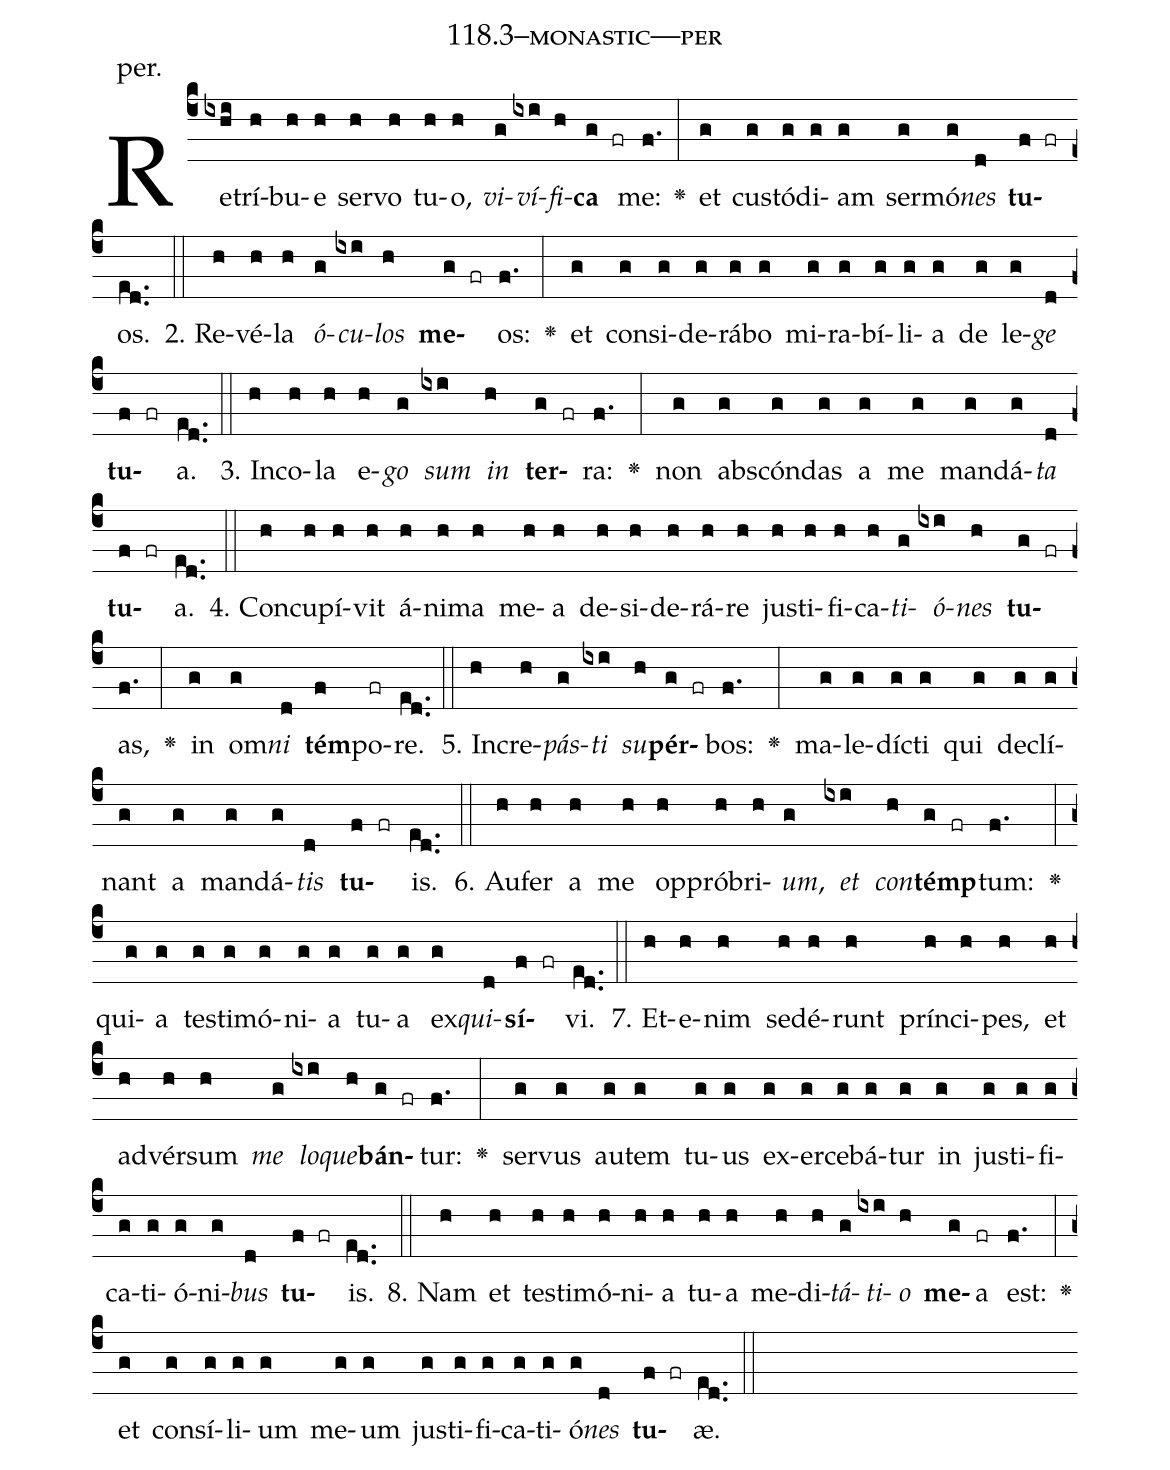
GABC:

name: 118.3--monastic---per;
annotation: per.;
%%
(c4)Re(ixhi)trí(h)bu(h)e(h) ser(h)vo(h) tu(h)o,(h) <i>vi</i>(g)<i>ví</i>(ixi)<i>fi</i>(h)<b>ca</b>(g fr) me:(f.) <v>\greheightstar</v>(:) et(g) cus(g)tó(g)di(g)am(g) ser(g)mó(g)<i>nes</i>(d) <b>tu</b>(f fr)os.(ed..) (::)
2. Re(h)vé(h)la(h) <i>ó</i>(g)<i>cu</i>(ixi)<i>los</i>(h) <b>me</b>(g fr)os:(f.) <v>\greheightstar</v>(:) et(g) con(g)si(g)de(g)rá(g)bo(g) mi(g)ra(g)bí(g)li(g)a(g) de(g) le(g)<i>ge</i>(d) <b>tu</b>(f fr)a.(ed..) (::)
3. In(h)co(h)la(h) e(h)<i>go</i>(g) <i>sum</i>(ixi) <i>in</i>(h) <b>ter</b>(g fr)ra:(f.) <v>\greheightstar</v>(:) non(g) abs(g)cón(g)das(g) a(g) me(g) man(g)dá(g)<i>ta</i>(d) <b>tu</b>(f fr)a.(ed..) (::)
4. Con(h)cu(h)pí(h)vit(h) á(h)ni(h)ma(h) me(h)a(h) de(h)si(h)de(h)rá(h)re(h) jus(h)ti(h)fi(h)ca(h)<i>ti</i>(g)<i>ó</i>(ixi)<i>nes</i>(h) <b>tu</b>(g fr)as,(f.) <v>\greheightstar</v>(:) in(g) om(g)<i>ni</i>(d) <b>tém</b>(f)po(fr)re.(ed..) (::)
5. In(h)cre(h)<i>pás</i>(g)<i>ti</i>(ixi) <i>su</i>(h)<b>pér</b>(g fr)bos:(f.) <v>\greheightstar</v>(:) ma(g)le(g)díc(g)ti(g) qui(g) de(g)clí(g)nant(g) a(g) man(g)dá(g)<i>tis</i>(d) <b>tu</b>(f fr)is.(ed..) (::)
6. Au(h)fer(h) a(h) me(h) op(h)pró(h)bri(h)<i>um</i>,(g) <i>et</i>(ixi) <i>con</i>(h)<b>témp</b>(g fr)tum:(f.) <v>\greheightstar</v>(:) qui(g)a(g) tes(g)ti(g)mó(g)ni(g)a(g) tu(g)a(g) ex(g)<i>qui</i>(d)<b>sí</b>(f fr)vi.(ed..) (::)
7. Et(h)e(h)nim(h) se(h)dé(h)runt(h) prín(h)ci(h)pes,(h) et(h) ad(h)vér(h)sum(h) <i>me</i>(g) <i>lo</i>(ixi)<i>que</i>(h)<b>bán</b>(g fr)tur:(f.) <v>\greheightstar</v>(:) ser(g)vus(g) au(g)tem(g) tu(g)us(g) ex(g)er(g)ce(g)bá(g)tur(g) in(g) jus(g)ti(g)fi(g)ca(g)ti(g)ó(g)ni(g)<i>bus</i>(d) <b>tu</b>(f fr)is.(ed..) (::)
8. Nam(h) et(h) tes(h)ti(h)mó(h)ni(h)a(h) tu(h)a(h) me(h)di(h)<i>tá</i>(g)<i>ti</i>(ixi)<i>o</i>(h) <b>me</b>(g)a(fr) est:(f.) <v>\greheightstar</v>(:) et(g) con(g)sí(g)li(g)um(g) me(g)um(g) jus(g)ti(g)fi(g)ca(g)ti(g)ó(g)<i>nes</i>(d) <b>tu</b>(f fr)æ.(ed..) (::)
